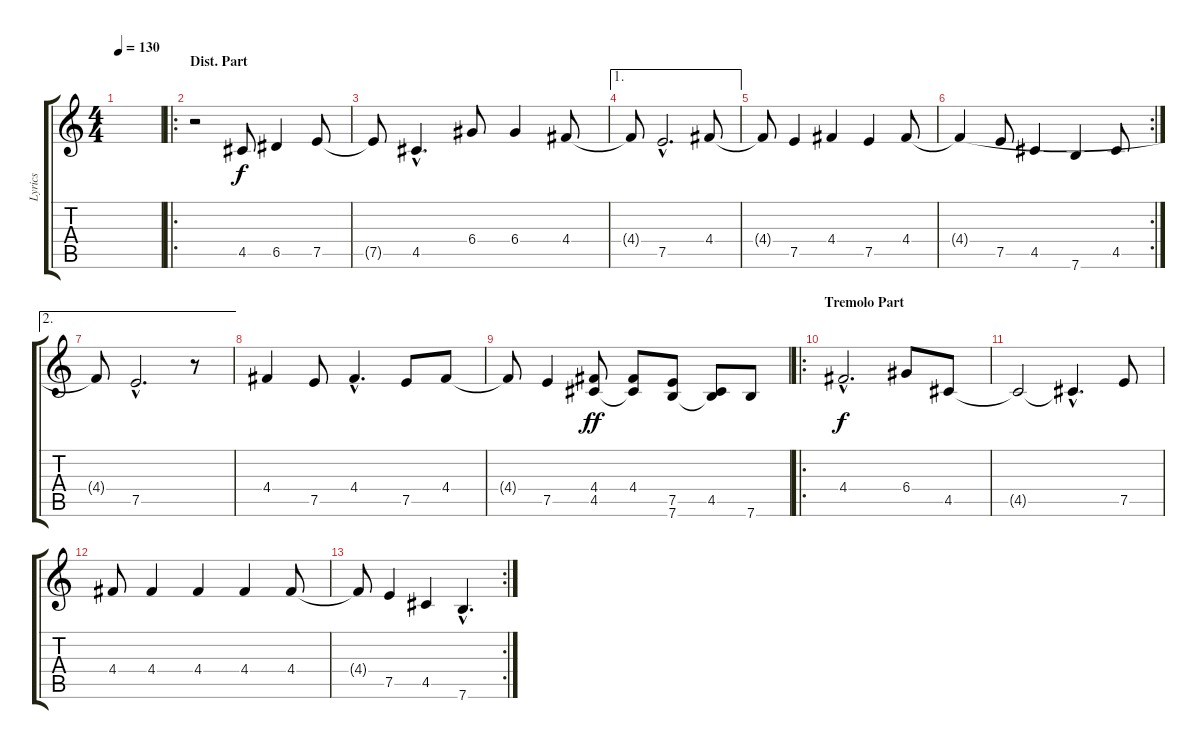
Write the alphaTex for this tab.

\track ("Lyrics" "Lyrics") {instrument electricguitarclean}
\staff {score tabs}
\tuning (E4 B3 G3 D3 A2 E2) {hide}
\ts (4 4)
\tempo 130
\clef g2
\ks c
|
\ro
\section ("" "Dist. Part")
r.2 4.5.8 6.5.4 7.5.8 |
7.5{t}.8 4.5{hac}.4{d} 6.4.8 6.4.4 4.4.8 |
\ae 1
4.4{t}.8 7.5{hac}.2{d} 4.4.8 |
4.4{t}.8 7.5.4 4.4.4 7.5.4 4.4.8 |
\rc 2
4.4{t}.4 7.5.8 4.5.4 7.6.4 4.5.8 |
\ae 2
4.4{t}.8 7.5{hac}.2{d} r.8 |
4.4.4 7.5.8 4.4{hac}.4{d} 7.5.8 4.4.8 |
4.4{t}.8 7.5.4 (4.4 4.5).8{dy ff} (4.4 4.5{t}).8 (7.5 7.6).8 (4.5 7.6{t}).8 7.6.8 |
\ro
\section ("" "Tremolo Part")
4.4{hac}.2{d dy f} 6.4.8 4.5.8 |
4.5{t}.2 4.5{hac t}.4{d} 7.5.8 |
4.4.8 4.4.4 4.4.4 4.4.4 4.4.8 |
\rc 2
4.4{t}.8 7.5.4 4.5.4 7.6{hac}.4{d}
